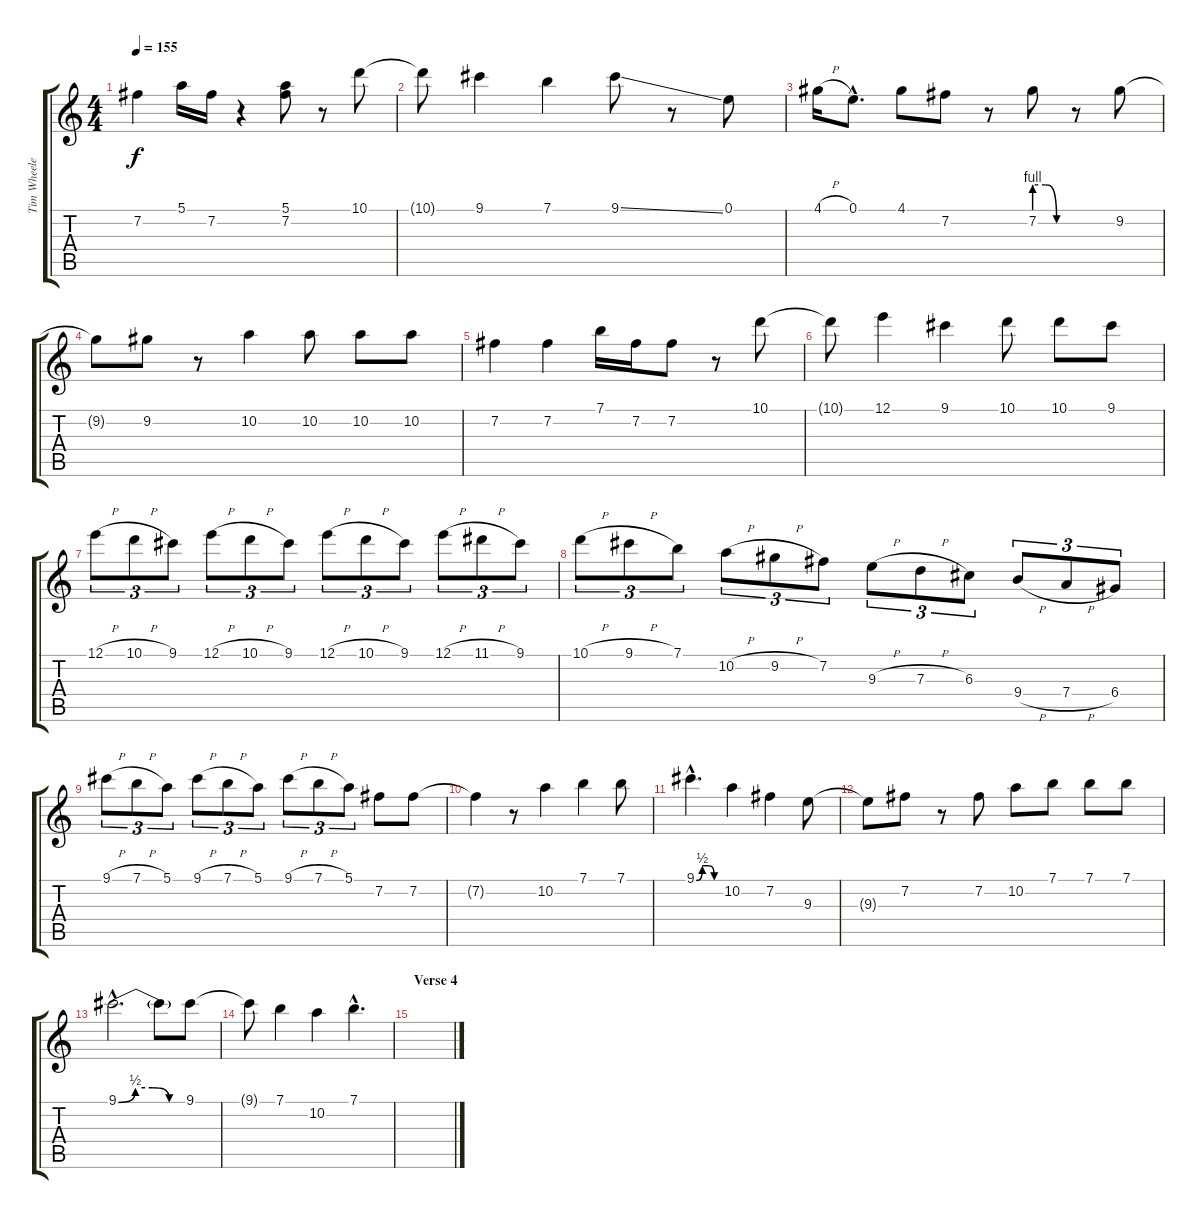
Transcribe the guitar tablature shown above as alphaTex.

\track ("Tim Wheeler (solo)" "Tim Wheele") {instrument distortionguitar}
\staff {score tabs}
\tuning (E4 B3 G3 D3 A2 E2) {hide}
\ts (4 4)
\tempo 155
\clef g2
\ks c
7.2.4{dy f} 5.1.16 7.2.16 r.4 (5.1 7.2).8 r.8 10.1.8 |
10.1{t}.8 9.1.4 7.1.4 9.1{ss}.8 r.8 0.1.8 |
4.1{h}.16 0.1{hac}.8{d} 4.1.8 7.2.8 r.8 7.2{be (custom 0 4 20 4 40 0 60 0)}.8 r.8 9.2.8 |
9.2{t}.8 9.2.8 r.8 10.2.4 10.2.8 10.2.8 10.2.8 |
7.2.4 7.2.4 7.1.16 7.2.16 7.2.8 r.8 10.1.8 |
10.1{t}.8 12.1.4 9.1.4 10.1.8 10.1.8 9.1.8 |
12.1{h}.8{tu (3 2)} 10.1{h}.8{tu (3 2)} 9.1.8{tu (3 2)} 12.1{h}.8{tu (3 2)} 10.1{h}.8{tu (3 2)} 9.1.8{tu (3 2)} 12.1{h}.8{tu (3 2)} 10.1{h}.8{tu (3 2)} 9.1.8{tu (3 2)} 12.1{h}.8{tu (3 2)} 11.1{h}.8{tu (3 2)} 9.1.8{tu (3 2)} |
10.1{h}.8{tu (3 2)} 9.1{h}.8{tu (3 2)} 7.1.8{tu (3 2)} 10.2{h}.8{tu (3 2)} 9.2{h}.8{tu (3 2)} 7.2.8{tu (3 2)} 9.3{h}.8{tu (3 2)} 7.3{h}.8{tu (3 2)} 6.3.8{tu (3 2)} 9.4{h}.8{tu (3 2)} 7.4{h}.8{tu (3 2)} 6.4.8{tu (3 2)} |
9.1{h}.8{tu (3 2)} 7.1{h}.8{tu (3 2)} 5.1.8{tu (3 2)} 9.1{h}.8{tu (3 2)} 7.1{h}.8{tu (3 2)} 5.1.8{tu (3 2)} 9.1{h}.8{tu (3 2)} 7.1{h}.8{tu (3 2)} 5.1.8{tu (3 2)} 7.2.8 7.2.8 |
7.2{t}.4 r.8 10.2.4 7.1.4 7.1.8 |
9.1{be (custom 0 0 15 2 30 2 45 0 60 0) hac}.4{d} 10.2.4 7.2.4 9.3.8 |
9.3{t}.8 7.2.8 r.8 7.2.8 10.2.8 7.1.8 7.1.8 7.1.8 |
9.1{be (custom 0 0 15 2 30 2 45 0 60 0) hac}.2{d} 9.1{t}.8 9.1.8 |
9.1{t}.8 7.1.4 10.2.4 7.1{hac}.4{d} |
\section ("" "Verse 4")
